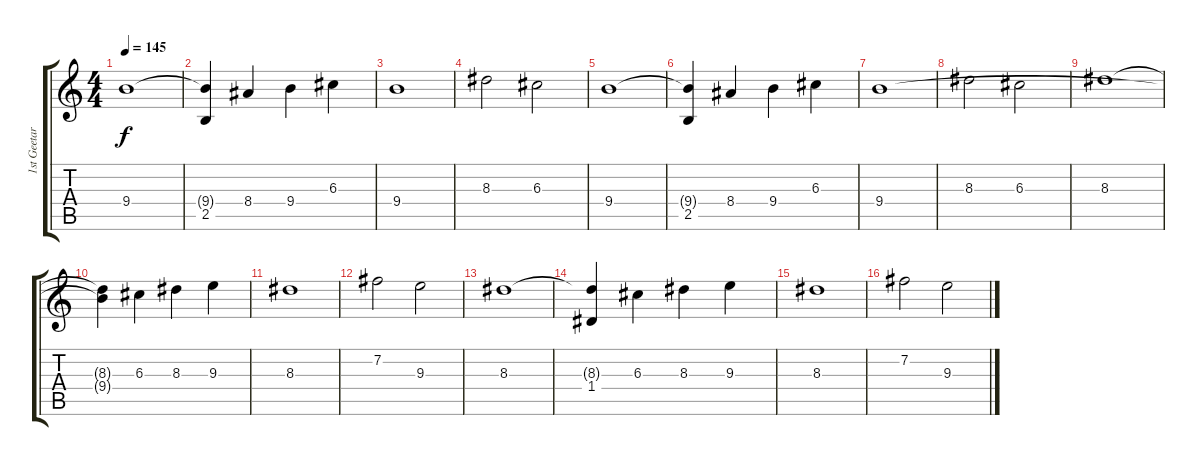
\track ("1st Geetar" "1st Geetar") {instrument overdrivenguitar}
\staff {score tabs}
\tuning (E4 B3 G3 D3 A2 E2) {hide}
\ts (4 4)
\tempo 145
\clef g2
\ks c
9.4.1{dy f} |
(9.4{t} 2.5).4 8.4.4 9.4.4 6.3.4 |
9.4.1 |
8.3.2 6.3.2 |
9.4.1 |
(9.4{t} 2.5).4 8.4.4 9.4.4 6.3.4 |
9.4.1 |
8.3.2 6.3.2 |
8.3.1 |
(8.3{t} 9.4{t}).4 6.3.4 8.3.4 9.3.4 |
8.3.1 |
7.2.2 9.3.2 |
8.3.1 |
(8.3{t} 1.4).4 6.3.4 8.3.4 9.3.4 |
8.3.1 |
7.2.2 9.3.2
